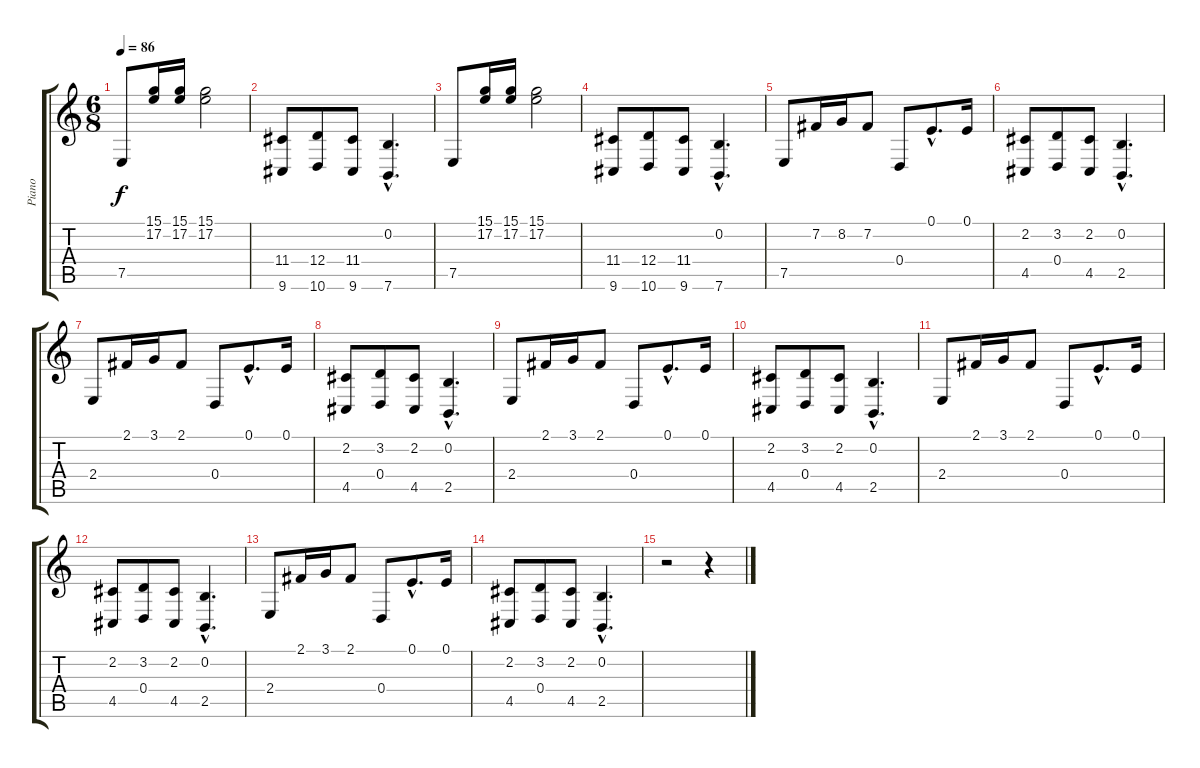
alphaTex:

\track ("Piano" "Piano") {instrument electricpiano2}
\staff {score tabs}
\tuning (E4 B3 G3 D3 A2 E2) {hide}
\ts (6 8)
\tempo 86
\clef g2
\ks c
7.5.8{dy f} (15.1 17.2).16 (15.1 17.2).16 (15.1 17.2).2 |
(11.4 9.6).8 (12.4 10.6).8 (11.4 9.6).8 (0.2{hac} 7.6{hac}).4{d} |
7.5.8 (15.1 17.2).16 (15.1 17.2).16 (15.1 17.2).2 |
(11.4 9.6).8 (12.4 10.6).8 (11.4 9.6).8 (0.2{hac} 7.6{hac}).4{d} |
7.5.8 7.2.16 8.2.16 7.2.8 0.4.8 0.1{hac}.8{d} 0.1.16 |
(2.2 4.5).8 (3.2 0.4).8 (2.2 4.5).8 (0.2{hac} 2.5{hac}).4{d} |
2.4.8 2.1.16 3.1.16 2.1.8 0.4.8 0.1{hac}.8{d} 0.1.16 |
(2.2 4.5).8 (3.2 0.4).8 (2.2 4.5).8 (0.2{hac} 2.5{hac}).4{d} |
2.4.8 2.1.16 3.1.16 2.1.8 0.4.8 0.1{hac}.8{d} 0.1.16 |
(2.2 4.5).8 (3.2 0.4).8 (2.2 4.5).8 (0.2{hac} 2.5{hac}).4{d} |
2.4.8 2.1.16 3.1.16 2.1.8 0.4.8 0.1{hac}.8{d} 0.1.16 |
(2.2 4.5).8 (3.2 0.4).8 (2.2 4.5).8 (0.2{hac} 2.5{hac}).4{d} |
2.4.8 2.1.16 3.1.16 2.1.8 0.4.8 0.1{hac}.8{d} 0.1.16 |
(2.2 4.5).8 (3.2 0.4).8 (2.2 4.5).8 (0.2{hac} 2.5{hac}).4{d} |
r.2 r.4
